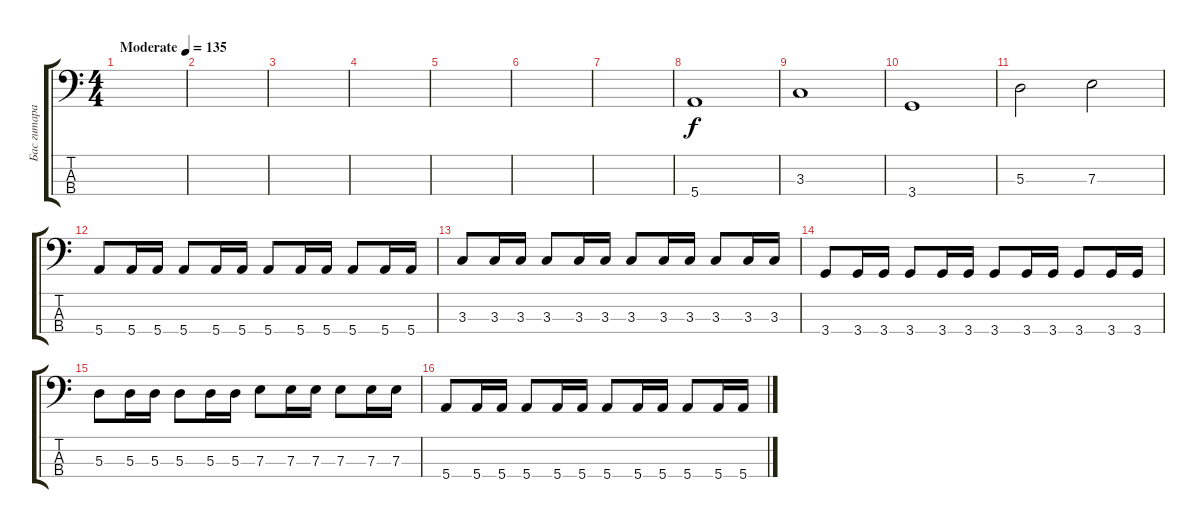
\track ("Бас гитара" "Бас гитара") {instrument electricbassfinger}
\staff {score tabs}
\tuning (G2 D2 A1 E1) {hide}
\ts (4 4)
\tempo (135 "Moderate")
\clef f4
\ks c
|
|
|
|
|
|
|
5.4.1 |
3.3.1 |
3.4.1 |
5.3.2 7.3.2 |
5.4.8 5.4.16 5.4.16 5.4.8 5.4.16 5.4.16 5.4.8 5.4.16 5.4.16 5.4.8 5.4.16 5.4.16 |
3.3.8 3.3.16 3.3.16 3.3.8 3.3.16 3.3.16 3.3.8 3.3.16 3.3.16 3.3.8 3.3.16 3.3.16 |
3.4.8 3.4.16 3.4.16 3.4.8 3.4.16 3.4.16 3.4.8 3.4.16 3.4.16 3.4.8 3.4.16 3.4.16 |
5.3.8 5.3.16 5.3.16 5.3.8 5.3.16 5.3.16 7.3.8 7.3.16 7.3.16 7.3.8 7.3.16 7.3.16 |
5.4.8 5.4.16 5.4.16 5.4.8 5.4.16 5.4.16 5.4.8 5.4.16 5.4.16 5.4.8 5.4.16 5.4.16
